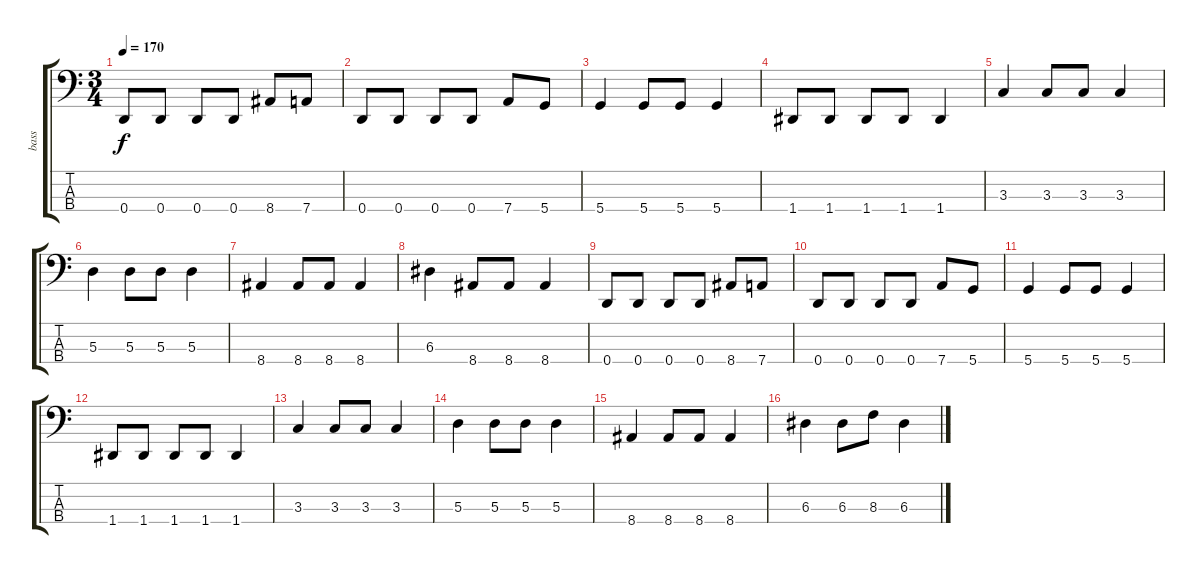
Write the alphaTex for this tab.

\track ("bass" "bass") {instrument electricbasspick}
\staff {score tabs}
\tuning (G2 D2 A1 D1) {hide}
\ts (3 4)
\tempo 170
\clef f4
\ks c
0.4.8{dy f} 0.4.8 0.4.8 0.4.8 8.4.8 7.4.8 |
0.4.8 0.4.8 0.4.8 0.4.8 7.4.8 5.4.8 |
5.4.4 5.4.8 5.4.8 5.4.4 |
1.4.8 1.4.8 1.4.8 1.4.8 1.4.4 |
3.3.4 3.3.8 3.3.8 3.3.4 |
5.3.4 5.3.8 5.3.8 5.3.4 |
8.4.4 8.4.8 8.4.8 8.4.4 |
6.3.4 8.4.8 8.4.8 8.4.4 |
0.4.8 0.4.8 0.4.8 0.4.8 8.4.8 7.4.8 |
0.4.8 0.4.8 0.4.8 0.4.8 7.4.8 5.4.8 |
5.4.4 5.4.8 5.4.8 5.4.4 |
1.4.8 1.4.8 1.4.8 1.4.8 1.4.4 |
3.3.4 3.3.8 3.3.8 3.3.4 |
5.3.4 5.3.8 5.3.8 5.3.4 |
8.4.4 8.4.8 8.4.8 8.4.4 |
6.3.4 6.3.8 8.3.8 6.3.4
